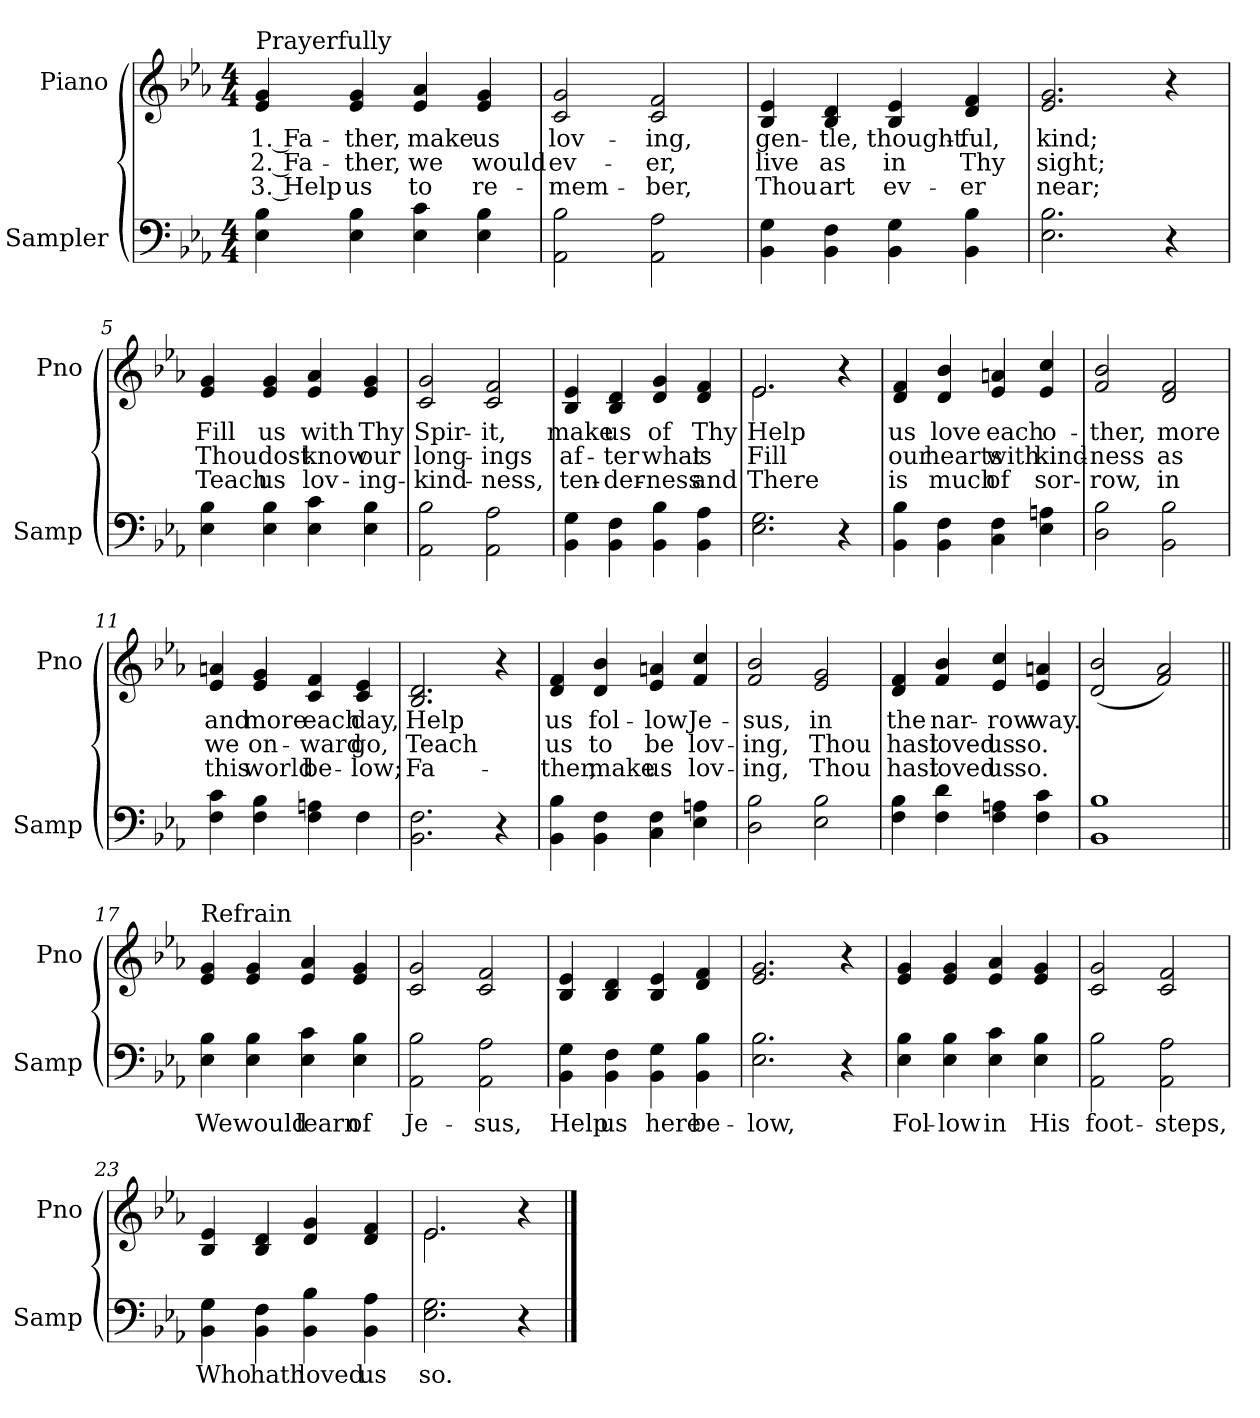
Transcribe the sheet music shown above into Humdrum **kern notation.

**kern	**text	**kern	**text	**text	**text
*part2	*part2	*part1	*part1	*part1	*part1
*staff2	*staff2	*staff1	*staff1	*staff1	*staff1
*I"Sampler	*	*I"Piano	*	*	*
*I'Samp	*	*I'Pno	*	*	*
*clefF4	*	*clefG2	*	*	*
*k[b-e-a-]	*	*k[b-e-a-]	*	*	*
*E-:	*	*E-:	*	*	*
*M4/4	*	*M4/4	*	*	*
=1	=1	=1	=1	=1	=1
!	!	!LO:TX:t=Prayerfully	!	!	!
4E- 4B-	.	4e- 4g	1. Fa-	2. Fa-	3. Help
4E- 4B-	.	4e- 4g	-ther,	-ther,	us
4E- 4c	.	4e- 4a-	make	we	to
4E- 4B-	.	4e- 4g	us	would	re-
=2	=2	=2	=2	=2	=2
2AA- 2B-	.	2c 2g	lov-	ev-	-mem-
2AA- 2A-	.	2c 2f	-ing,	-er,	-ber,
=3	=3	=3	=3	=3	=3
4BB- 4G	.	4B- 4e-	gen-	live	Thou
4BB- 4F	.	4B- 4d	-tle,	as	art
4BB- 4G	.	4B- 4e-	thought-	in	ev-
4BB- 4B-	.	4d 4f	-ful,	Thy	-er
=4	=4	=4	=4	=4	=4
2.E- 2.B-	.	2.e- 2.g	kind;	sight;	near;
4r	.	4r	.	.	.
=5	=5	=5	=5	=5	=5
4E- 4B-	.	4e- 4g	Fill	Thou	Teach
4E- 4B-	.	4e- 4g	us	dost	us
4E- 4c	.	4e- 4a-	with	know	lov-
4E- 4B-	.	4e- 4g	Thy	our	-ing-
=6	=6	=6	=6	=6	=6
2AA- 2B-	.	2c 2g	Spir-	long-	-kind-
2AA- 2A-	.	2c 2f	-it,	-ings	-ness,
=7	=7	=7	=7	=7	=7
4BB- 4G	.	4B- 4e-	make	af-	ten-
4BB- 4F	.	4B- 4d	us	-ter	-der-
4BB- 4B-	.	4d 4g	of	what	-ness
4BB- 4A-	.	4d 4f	Thy	is	and
=8	=8	=8	=8	=8	=8
*	*	*^	*	*	*
2.E- 2.G	.	2.e-/	2.e-	Help	Fill	There
4r	.	4r	4ryy	.	.	.
*	*	*v	*v	*	*	*
=9	=9	=9	=9	=9	=9
4BB- 4B-	.	4d 4f	us	our	is
4BB- 4F	.	4d 4b-	love	hearts	much
4C 4F	.	4e- 4an	each	with	of
4E- 4An	.	4e- 4cc	o-	kind-	sor-
=10	=10	=10	=10	=10	=10
2D 2B-	.	2f 2b-	-ther,	-ness	-row,
2BB- 2B-	.	2d 2f	more	as	in
=11	=11	=11	=11	=11	=11
4F 4c	.	4e- 4an	and	we	this
4F 4B-	.	4e- 4g	more	on-	world
4F 4An	.	4c 4f	each	-ward	be-
4F	.	4c 4e-	day,	go,	-low;
=12	=12	=12	=12	=12	=12
2.BB- 2.F	.	2.B- 2.d	Help	Teach	Fa-
4r	.	4r	.	.	.
=13	=13	=13	=13	=13	=13
4BB- 4B-	.	4d 4f	us	us	-ther,
4BB- 4F	.	4d 4b-	fol-	to	make
4C 4F	.	4e- 4an	-low	be	us
4E- 4An	.	4f 4cc	Je-	lov-	lov-
=14	=14	=14	=14	=14	=14
2D 2B-	.	2f 2b-	-sus,	-ing,	-ing,
2E- 2B-	.	2e- 2g	in	Thou	Thou
=15	=15	=15	=15	=15	=15
4F 4B-	.	4d 4f	the	hast	hast
4F 4d	.	4f 4b-	nar-	loved	loved
4F 4An	.	4e- 4cc	-row	us	us
4F 4c	.	4e- 4an	way.	so.	so.
=16	=16	=16	=16	=16	=16
1BB- 1B-	.	(2d 2b-	.	.	.
.	.	2f 2a-)	.	.	.
=17||	=17||	=17||	=17||	=17||	=17||
!	!	!LO:TX:t=Refrain	!	!	!
4E- 4B-	We	4e- 4g	.	.	.
4E- 4B-	would	4e- 4g	.	.	.
4E- 4c	learn	4e- 4a-	.	.	.
4E- 4B-	of	4e- 4g	.	.	.
=18	=18	=18	=18	=18	=18
2AA- 2B-	Je-	2c 2g	.	.	.
2AA- 2A-	-sus,	2c 2f	.	.	.
=19	=19	=19	=19	=19	=19
4BB- 4G	Help	4B- 4e-	.	.	.
4BB- 4F	us	4B- 4d	.	.	.
4BB- 4G	here	4B- 4e-	.	.	.
4BB- 4B-	be-	4d 4f	.	.	.
=20	=20	=20	=20	=20	=20
2.E- 2.B-	-low,	2.e- 2.g	.	.	.
4r	.	4r	.	.	.
=21	=21	=21	=21	=21	=21
4E- 4B-	Fol-	4e- 4g	.	.	.
4E- 4B-	-low	4e- 4g	.	.	.
4E- 4c	in	4e- 4a-	.	.	.
4E- 4B-	His	4e- 4g	.	.	.
=22	=22	=22	=22	=22	=22
2AA- 2B-	foot-	2c 2g	.	.	.
2AA- 2A-	-steps,	2c 2f	.	.	.
=23	=23	=23	=23	=23	=23
4BB- 4G	Who	4B- 4e-	.	.	.
4BB- 4F	hath	4B- 4d	.	.	.
4BB- 4B-	loved	4d 4g	.	.	.
4BB- 4A-	us	4d 4f	.	.	.
=24	=24	=24	=24	=24	=24
*	*	*^	*	*	*
2.E- 2.G	so.	2.e-/	2.e-	.	.	.
4r	.	4r	4ryy	.	.	.
*	*	*v	*v	*	*	*
==	==	==	==	==	==
*-	*-	*-	*-	*-	*-
